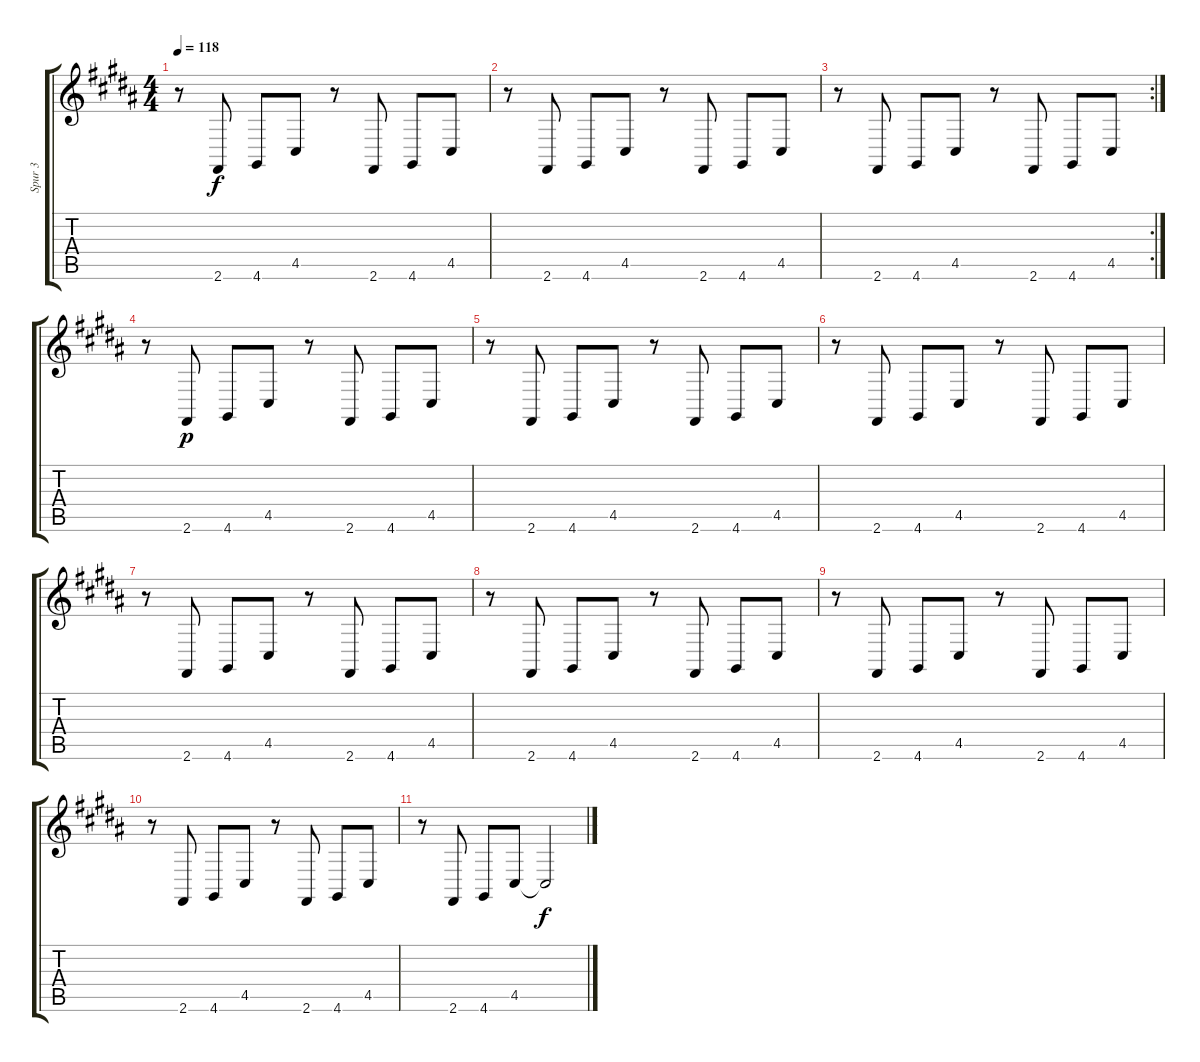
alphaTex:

\track ("Spur 3" "Spur 3") {instrument acousticgrandpiano}
\staff {score tabs}
\tuning (E4 B3 G3 D3 A2 E2) {hide}
\ts (4 4)
\tempo 118
\clef g2
\ks b
r.8{dy f} 2.6.8 4.6.8 4.5.8 r.8 2.6.8 4.6.8 4.5.8 |
r.8 2.6.8 4.6.8 4.5.8 r.8 2.6.8 4.6.8 4.5.8 |
\rc 2
r.8 2.6.8 4.6.8 4.5.8 r.8 2.6.8 4.6.8 4.5.8 |
r.8 2.6.8{dy p} 4.6.8 4.5.8 r.8 2.6.8 4.6.8 4.5.8 |
r.8 2.6.8 4.6.8 4.5.8 r.8 2.6.8 4.6.8 4.5.8 |
r.8 2.6.8 4.6.8 4.5.8 r.8 2.6.8 4.6.8 4.5.8 |
r.8 2.6.8 4.6.8 4.5.8 r.8 2.6.8 4.6.8 4.5.8 |
r.8 2.6.8 4.6.8 4.5.8 r.8 2.6.8 4.6.8 4.5.8 |
r.8 2.6.8 4.6.8 4.5.8 r.8 2.6.8 4.6.8 4.5.8 |
r.8 2.6.8 4.6.8 4.5.8 r.8 2.6.8 4.6.8 4.5.8 |
r.8 2.6.8 4.6.8 4.5.8 4.5{t}.2{dy f}
